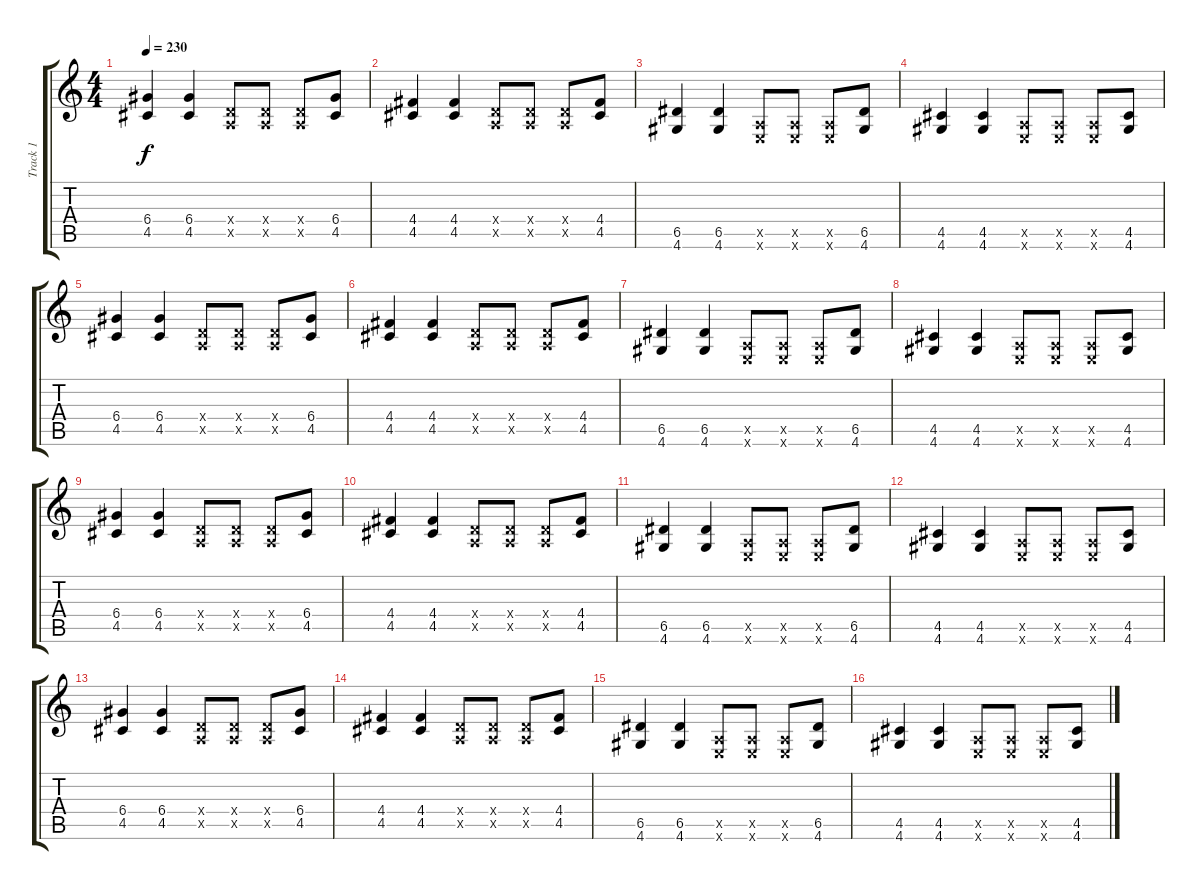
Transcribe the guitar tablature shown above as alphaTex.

\track ("Track 1" "Track 1") {instrument distortionguitar}
\staff {score tabs}
\tuning (E4 B3 G3 D3 A2 E2) {hide}
\ts (4 4)
\tempo 230
\clef g2
\ks c
(6.4 4.5).4{dy f} (6.4 4.5).4 (0.4{x} 0.5{x}).8 (0.4{x} 0.5{x}).8 (0.4{x} 0.5{x}).8 (6.4 4.5).8 |
(4.4 4.5).4 (4.4 4.5).4 (0.4{x} 0.5{x}).8 (0.4{x} 0.5{x}).8 (0.4{x} 0.5{x}).8 (4.4 4.5).8 |
(6.5 4.6).4 (6.5 4.6).4 (0.5{x} 0.6{x}).8 (0.5{x} 0.6{x}).8 (0.5{x} 0.6{x}).8 (6.5 4.6).8 |
(4.5 4.6).4 (4.5 4.6).4 (0.5{x} 0.6{x}).8 (0.5{x} 0.6{x}).8 (0.5{x} 0.6{x}).8 (4.5 4.6).8 |
(6.4 4.5).4 (6.4 4.5).4 (0.4{x} 0.5{x}).8 (0.4{x} 0.5{x}).8 (0.4{x} 0.5{x}).8 (6.4 4.5).8 |
(4.4 4.5).4 (4.4 4.5).4 (0.4{x} 0.5{x}).8 (0.4{x} 0.5{x}).8 (0.4{x} 0.5{x}).8 (4.4 4.5).8 |
(6.5 4.6).4 (6.5 4.6).4 (0.5{x} 0.6{x}).8 (0.5{x} 0.6{x}).8 (0.5{x} 0.6{x}).8 (6.5 4.6).8 |
(4.5 4.6).4 (4.5 4.6).4 (0.5{x} 0.6{x}).8 (0.5{x} 0.6{x}).8 (0.5{x} 0.6{x}).8 (4.5 4.6).8 |
(6.4 4.5).4 (6.4 4.5).4 (0.4{x} 0.5{x}).8 (0.4{x} 0.5{x}).8 (0.4{x} 0.5{x}).8 (6.4 4.5).8 |
(4.4 4.5).4 (4.4 4.5).4 (0.4{x} 0.5{x}).8 (0.4{x} 0.5{x}).8 (0.4{x} 0.5{x}).8 (4.4 4.5).8 |
(6.5 4.6).4 (6.5 4.6).4 (0.5{x} 0.6{x}).8 (0.5{x} 0.6{x}).8 (0.5{x} 0.6{x}).8 (6.5 4.6).8 |
(4.5 4.6).4 (4.5 4.6).4 (0.5{x} 0.6{x}).8 (0.5{x} 0.6{x}).8 (0.5{x} 0.6{x}).8 (4.5 4.6).8 |
(6.4 4.5).4 (6.4 4.5).4 (0.4{x} 0.5{x}).8 (0.4{x} 0.5{x}).8 (0.4{x} 0.5{x}).8 (6.4 4.5).8 |
(4.4 4.5).4 (4.4 4.5).4 (0.4{x} 0.5{x}).8 (0.4{x} 0.5{x}).8 (0.4{x} 0.5{x}).8 (4.4 4.5).8 |
(6.5 4.6).4 (6.5 4.6).4 (0.5{x} 0.6{x}).8 (0.5{x} 0.6{x}).8 (0.5{x} 0.6{x}).8 (6.5 4.6).8 |
(4.5 4.6).4 (4.5 4.6).4 (0.5{x} 0.6{x}).8 (0.5{x} 0.6{x}).8 (0.5{x} 0.6{x}).8 (4.5 4.6).8
